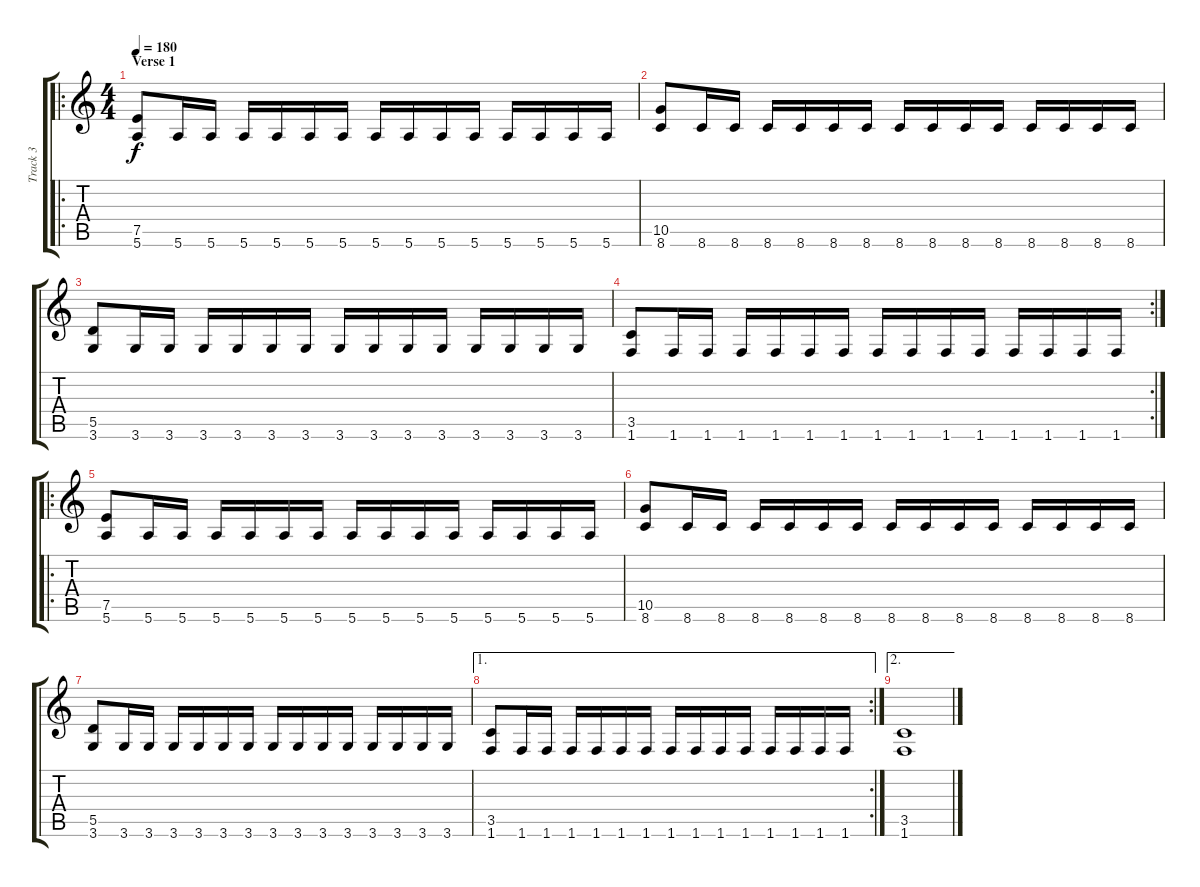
\track ("Track 3" "Track 3") {instrument overdrivenguitar}
\staff {score tabs}
\tuning (E4 B3 G3 D3 A2 E2) {hide}
\ro
\ts (4 4)
\section ("" "Verse 1")
\tempo 180
\clef g2
\ks c
(7.5 5.6).8{dy f} 5.6.16 5.6.16 5.6.16 5.6.16 5.6.16 5.6.16 5.6.16 5.6.16 5.6.16 5.6.16 5.6.16 5.6.16 5.6.16 5.6.16 |
(10.5 8.6).8 8.6.16 8.6.16 8.6.16 8.6.16 8.6.16 8.6.16 8.6.16 8.6.16 8.6.16 8.6.16 8.6.16 8.6.16 8.6.16 8.6.16 |
(5.5 3.6).8 3.6.16 3.6.16 3.6.16 3.6.16 3.6.16 3.6.16 3.6.16 3.6.16 3.6.16 3.6.16 3.6.16 3.6.16 3.6.16 3.6.16 |
\rc 2
(3.5 1.6).8 1.6.16 1.6.16 1.6.16 1.6.16 1.6.16 1.6.16 1.6.16 1.6.16 1.6.16 1.6.16 1.6.16 1.6.16 1.6.16 1.6.16 |
\ro
(7.5 5.6).8 5.6.16 5.6.16 5.6.16 5.6.16 5.6.16 5.6.16 5.6.16 5.6.16 5.6.16 5.6.16 5.6.16 5.6.16 5.6.16 5.6.16 |
(10.5 8.6).8 8.6.16 8.6.16 8.6.16 8.6.16 8.6.16 8.6.16 8.6.16 8.6.16 8.6.16 8.6.16 8.6.16 8.6.16 8.6.16 8.6.16 |
(5.5 3.6).8 3.6.16 3.6.16 3.6.16 3.6.16 3.6.16 3.6.16 3.6.16 3.6.16 3.6.16 3.6.16 3.6.16 3.6.16 3.6.16 3.6.16 |
\ae 1
\rc 2
(3.5 1.6).8 1.6.16 1.6.16 1.6.16 1.6.16 1.6.16 1.6.16 1.6.16 1.6.16 1.6.16 1.6.16 1.6.16 1.6.16 1.6.16 1.6.16 |
\ae 2
(3.5 1.6).1
